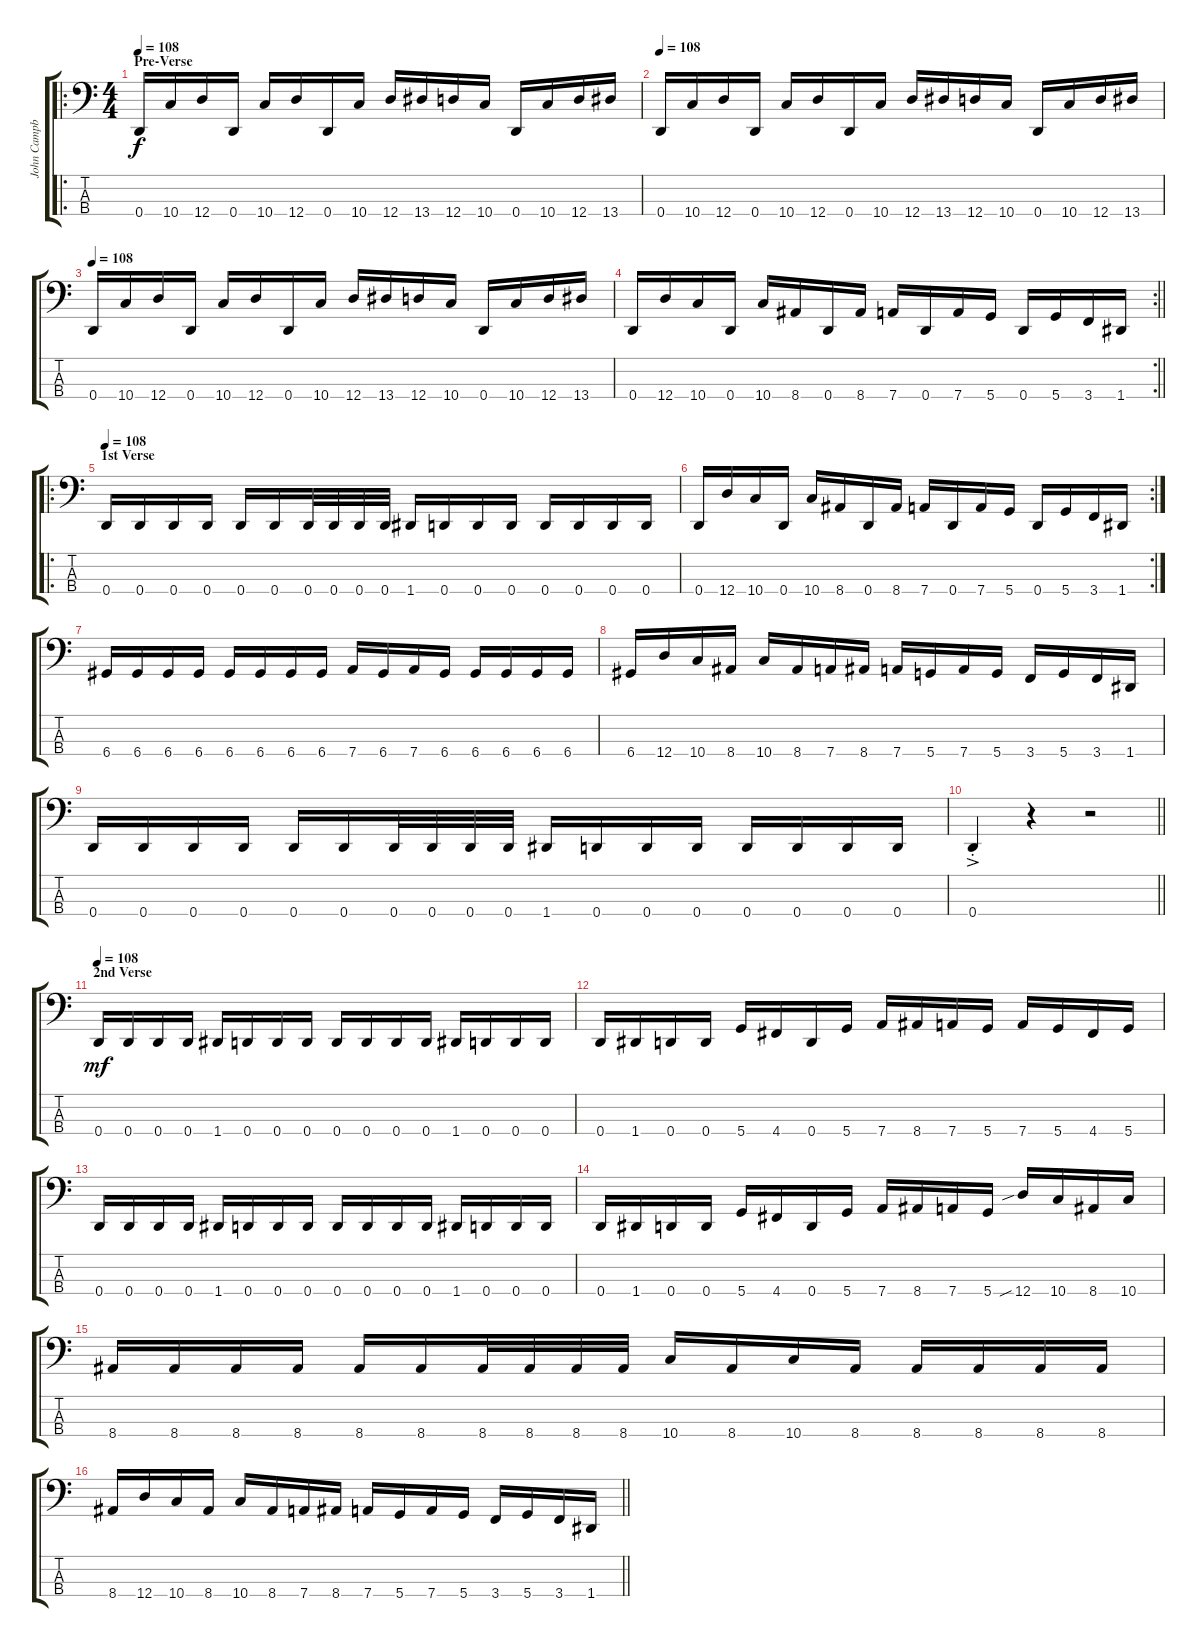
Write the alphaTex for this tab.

\track ("John Campbell (Bass Guitar)" "John Campb") {instrument electricbassfinger}
\staff {score tabs}
\tuning (G2 D2 A1 D1) {hide}
\ro
\ts (4 4)
\section ("" "Pre-Verse")
\tempo 108
\clef f4
\ks c
0.4.16{dy f} 10.4.16 12.4.16 0.4.16 10.4.16 12.4.16 0.4.16 10.4.16 12.4.16 13.4.16 12.4.16 10.4.16 0.4.16 10.4.16 12.4.16 13.4.16 |
\tempo 108
0.4.16 10.4.16 12.4.16 0.4.16 10.4.16 12.4.16 0.4.16 10.4.16 12.4.16 13.4.16 12.4.16 10.4.16 0.4.16 10.4.16 12.4.16 13.4.16 |
\tempo 108
0.4.16 10.4.16 12.4.16 0.4.16 10.4.16 12.4.16 0.4.16 10.4.16 12.4.16 13.4.16 12.4.16 10.4.16 0.4.16 10.4.16 12.4.16 13.4.16 |
\rc 2
\barLineRight lightlight
0.4.16 12.4.16 10.4.16 0.4.16 10.4.16 8.4.16 0.4.16 8.4.16 7.4.16 0.4.16 7.4.16 5.4.16 0.4.16 5.4.16 3.4.16 1.4.16 |
\ro
\section ("" "1st Verse")
\tempo 108
0.4.16 0.4.16 0.4.16 0.4.16 0.4.16 0.4.16 0.4.32 0.4.32 0.4.32 0.4.32 1.4.16 0.4.16 0.4.16 0.4.16 0.4.16 0.4.16 0.4.16 0.4.16 |
\rc 2
0.4.16 12.4.16 10.4.16 0.4.16 10.4.16 8.4.16 0.4.16 8.4.16 7.4.16 0.4.16 7.4.16 5.4.16 0.4.16 5.4.16 3.4.16 1.4.16 |
6.4.16 6.4.16 6.4.16 6.4.16 6.4.16 6.4.16 6.4.16 6.4.16 7.4.16 6.4.16 7.4.16 6.4.16 6.4.16 6.4.16 6.4.16 6.4.16 |
6.4.16 12.4.16 10.4.16 8.4.16 10.4.16 8.4.16 7.4.16 8.4.16 7.4.16 5.4.16 7.4.16 5.4.16 3.4.16 5.4.16 3.4.16 1.4.16 |
0.4.16 0.4.16 0.4.16 0.4.16 0.4.16 0.4.16 0.4.32 0.4.32 0.4.32 0.4.32 1.4.16 0.4.16 0.4.16 0.4.16 0.4.16 0.4.16 0.4.16 0.4.16 |
\barLineRight lightlight
0.4{ac st}.4 r.4 r.2 |
\section ("" "2nd Verse")
\tempo 108
0.4.16{dy mf} 0.4.16 0.4.16 0.4.16 1.4.16 0.4.16 0.4.16 0.4.16 0.4.16 0.4.16 0.4.16 0.4.16 1.4.16 0.4.16 0.4.16 0.4.16 |
0.4.16 1.4.16 0.4.16 0.4.16 5.4.16 4.4.16 0.4.16 5.4.16 7.4.16 8.4.16 7.4.16 5.4.16 7.4.16 5.4.16 4.4.16 5.4.16 |
0.4.16 0.4.16 0.4.16 0.4.16 1.4.16 0.4.16 0.4.16 0.4.16 0.4.16 0.4.16 0.4.16 0.4.16 1.4.16 0.4.16 0.4.16 0.4.16 |
0.4.16 1.4.16 0.4.16 0.4.16 5.4.16 4.4.16 0.4.16 5.4.16 7.4.16 8.4.16 7.4.16 5.4.16 12.4{sib}.16 10.4.16 8.4.16 10.4.16 |
8.4.16 8.4.16 8.4.16 8.4.16 8.4.16 8.4.16 8.4.32 8.4.32 8.4.32 8.4.32 10.4.16 8.4.16 10.4.16 8.4.16 8.4.16 8.4.16 8.4.16 8.4.16 |
\barLineRight lightlight
8.4.16 12.4.16 10.4.16 8.4.16 10.4.16 8.4.16 7.4.16 8.4.16 7.4.16 5.4.16 7.4.16 5.4.16 3.4.16 5.4.16 3.4.16 1.4.16
